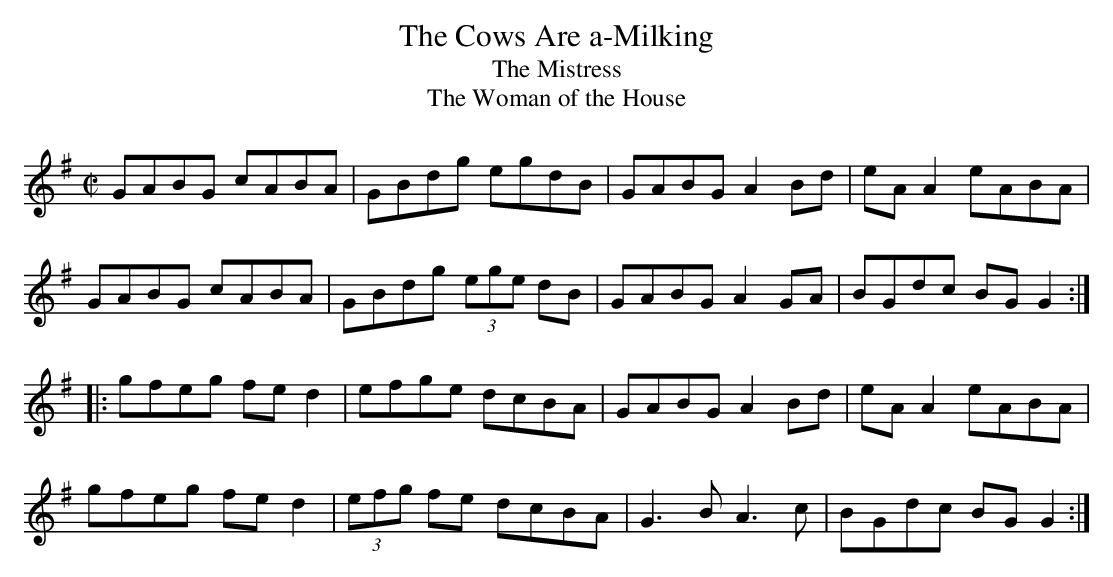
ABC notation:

X:1
T:Cows Are a-Milking, The
T:Mistress, The
T:Woman of the House, The
M:C|
K:G
GABG cABA|GBdg egdB|GABG A2Bd|eAA2 eABA|
GABG cABA|GBdg (3ege dB|GABG A2GA|BGdc BGG2:|
|:gfeg fed2|efge dcBA|GABG A2Bd|eAA2 eABA|
gfeg fed2|(3efg fe dcBA|G3B A3c|BGdc BGG2:|
